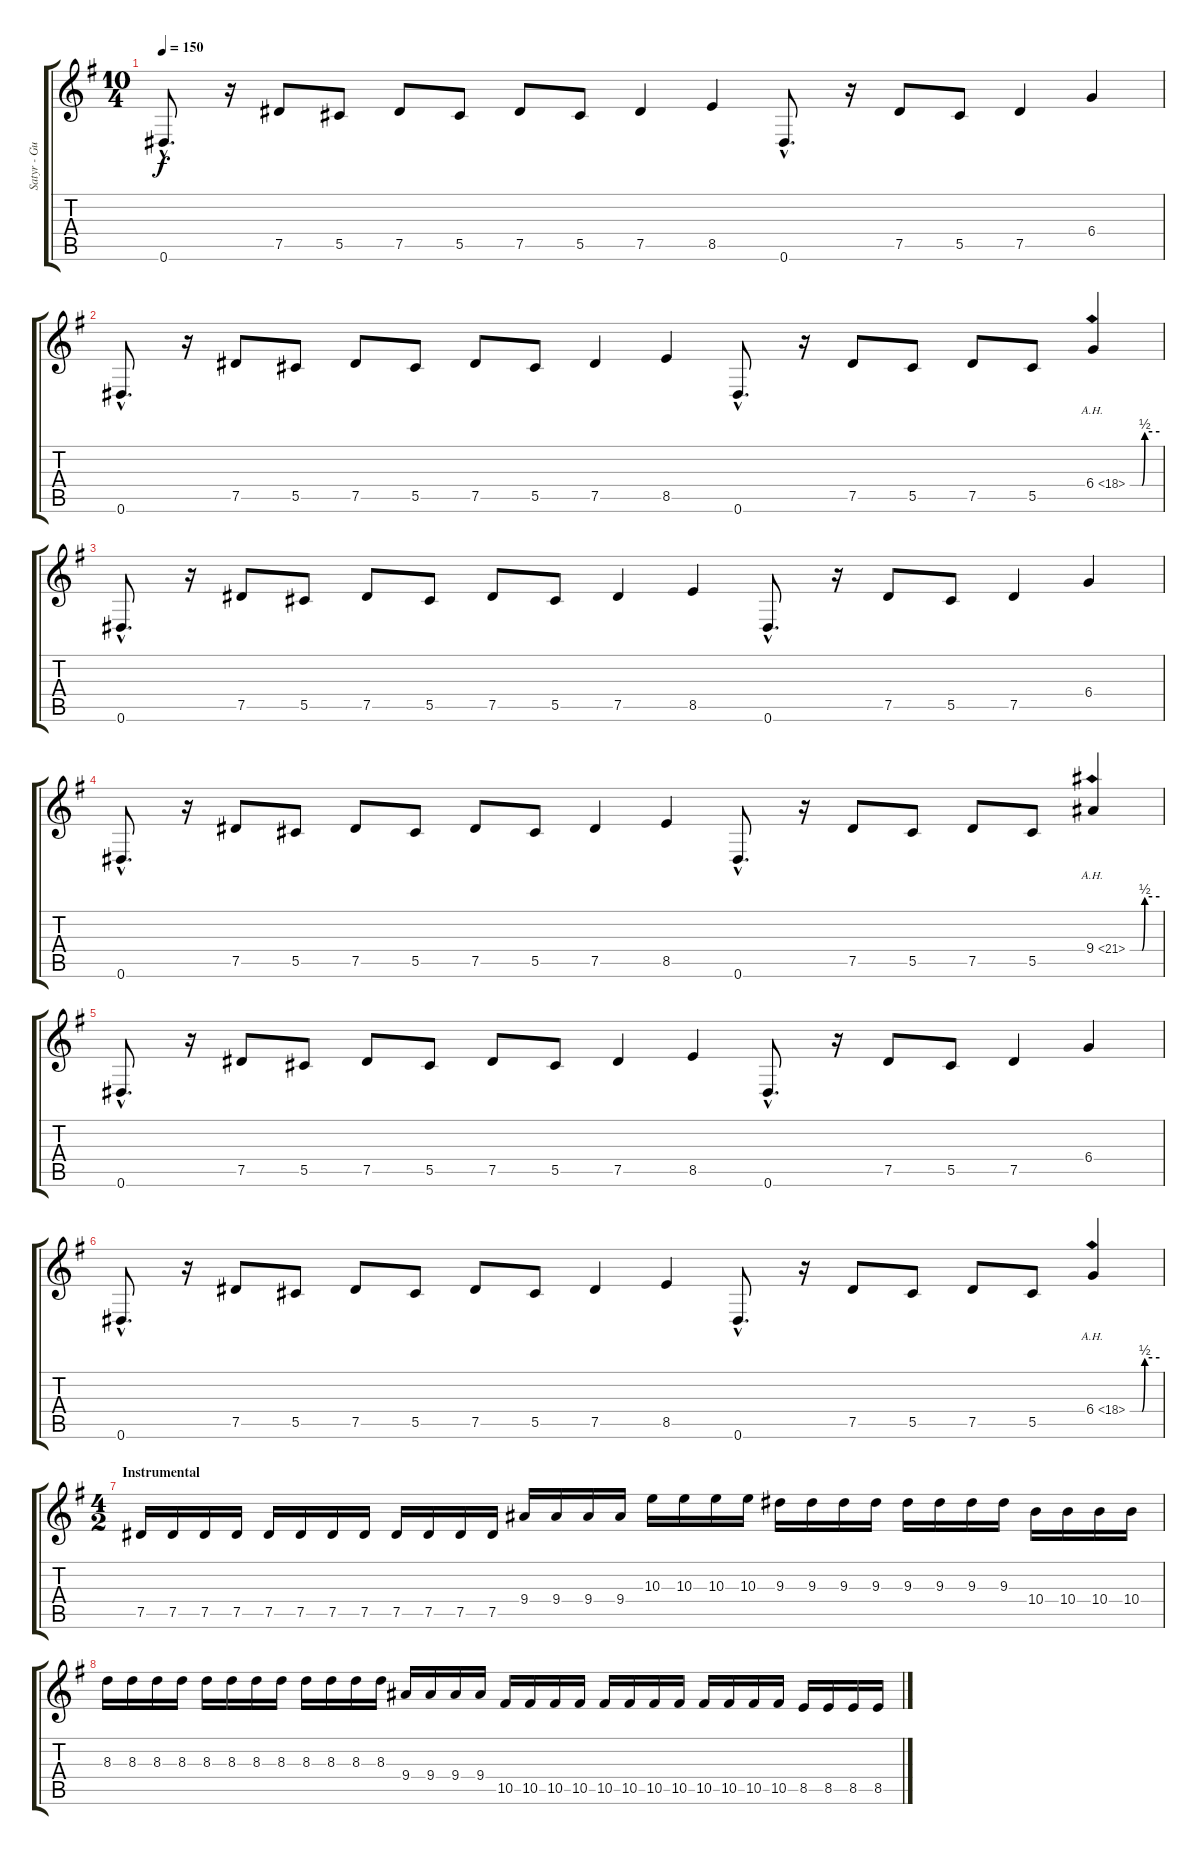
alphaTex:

\track ("Satyr - Guitar I" "Satyr - Gu") {instrument distortionguitar}
\staff {score tabs}
\tuning (Eb4 Bb3 Gb3 Db3 Ab2 Eb2) {hide}
\ts (10 4)
\tempo 150
\clef g2
\ks eminor
0.6{hac}.8{d dy f} r.16 7.5.8 5.5.8 7.5.8 5.5.8 7.5.8 5.5.8 7.5.4 8.5.4 0.6{hac}.8{d} r.16 7.5.8 5.5.8 7.5.4 6.4.4 |
0.6{hac}.8{d} r.16 7.5.8 5.5.8 7.5.8 5.5.8 7.5.8 5.5.8 7.5.4 8.5.4 0.6{hac}.8{d} r.16 7.5.8 5.5.8 7.5.8 5.5.8 6.4{be (custom 0 0 24 0 30 2 60 2) ah 12}.4 |
0.6{hac}.8{d} r.16 7.5.8 5.5.8 7.5.8 5.5.8 7.5.8 5.5.8 7.5.4 8.5.4 0.6{hac}.8{d} r.16 7.5.8 5.5.8 7.5.4 6.4.4 |
0.6{hac}.8{d} r.16 7.5.8 5.5.8 7.5.8 5.5.8 7.5.8 5.5.8 7.5.4 8.5.4 0.6{hac}.8{d} r.16 7.5.8 5.5.8 7.5.8 5.5.8 9.4{be (custom 0 0 24 0 30 2 60 2) ah 12}.4 |
0.6{hac}.8{d} r.16 7.5.8 5.5.8 7.5.8 5.5.8 7.5.8 5.5.8 7.5.4 8.5.4 0.6{hac}.8{d} r.16 7.5.8 5.5.8 7.5.4 6.4.4 |
0.6{hac}.8{d} r.16 7.5.8 5.5.8 7.5.8 5.5.8 7.5.8 5.5.8 7.5.4 8.5.4 0.6{hac}.8{d} r.16 7.5.8 5.5.8 7.5.8 5.5.8 6.4{be (custom 0 0 24 0 30 2 60 2) ah 12}.4 |
\ts (4 2)
\section ("" "Instrumental")
7.5.16 7.5.16 7.5.16 7.5.16 7.5.16 7.5.16 7.5.16 7.5.16 7.5.16 7.5.16 7.5.16 7.5.16 9.4.16 9.4.16 9.4.16 9.4.16 10.3.16 10.3.16 10.3.16 10.3.16 9.3.16 9.3.16 9.3.16 9.3.16 9.3.16 9.3.16 9.3.16 9.3.16 10.4.16 10.4.16 10.4.16 10.4.16 |
8.3.16 8.3.16 8.3.16 8.3.16 8.3.16 8.3.16 8.3.16 8.3.16 8.3.16 8.3.16 8.3.16 8.3.16 9.4.16 9.4.16 9.4.16 9.4.16 10.5.16 10.5.16 10.5.16 10.5.16 10.5.16 10.5.16 10.5.16 10.5.16 10.5.16 10.5.16 10.5.16 10.5.16 8.5.16 8.5.16 8.5.16 8.5.16
